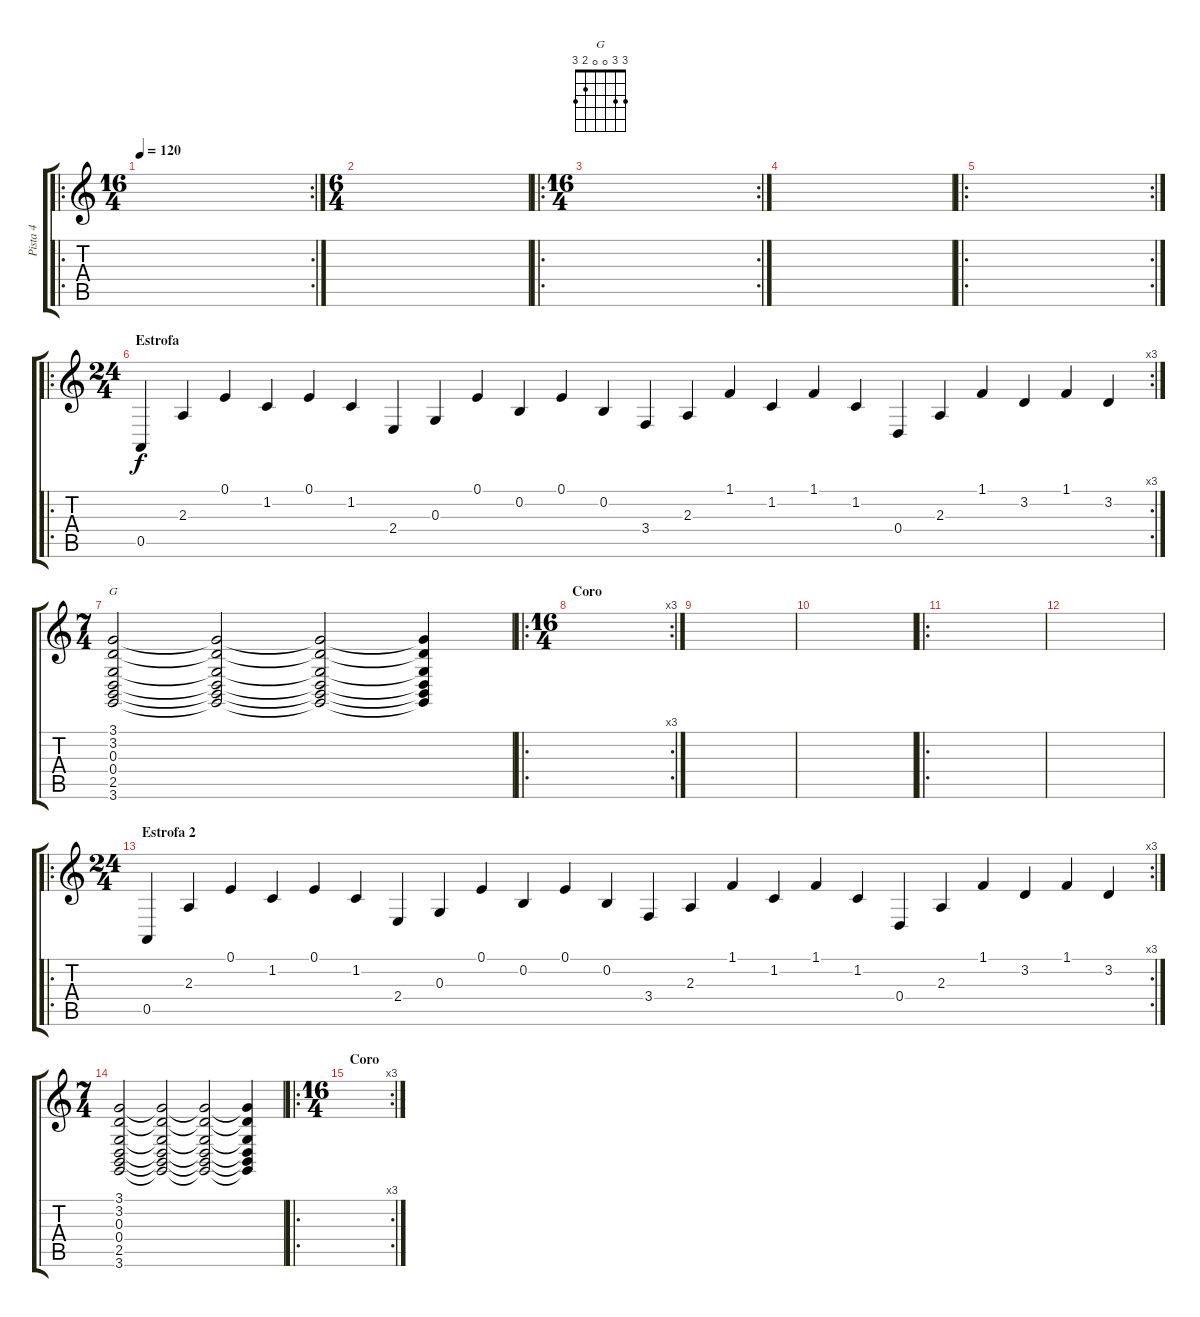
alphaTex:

\track ("Pista 4" "Pista 4") {instrument acousticgrandpiano}
\staff {score tabs}
\tuning (E4 B3 G3 D3 A2 E2) {hide}
\chord ("G" 3 3 0 0 2 3) {barre 0}
\ro
\rc 2
\ts (16 4)
\tempo 120
\clef g2
\ks c
|
\ts (6 4)
|
\ro
\rc 2
\ts (16 4)
|
|
\ro
\rc 2
|
\ro
\rc 3
\ts (24 4)
\section ("" "Estrofa")
0.5.4 2.3.4 0.1.4 1.2.4 0.1.4 1.2.4 2.4.4 0.3.4 0.1.4 0.2.4 0.1.4 0.2.4 3.4.4 2.3.4 1.1.4 1.2.4 1.1.4 1.2.4 0.4.4 2.3.4 1.1.4 3.2.4 1.1.4 3.2.4 |
\ts (7 4)
(3.1 3.2 0.3 0.4 2.5 3.6).2{ch "G"} (3.1{t} 3.2{t} 0.3{t} 0.4{t} 2.5{t} 3.6{t}).2 (3.1{t} 3.2{t} 0.3{t} 0.4{t} 2.5{t} 3.6{t}).2 (3.1{t} 3.2{t} 0.3{t} 0.4{t} 2.5{t} 3.6{t}).4 |
\ro
\rc 3
\ts (16 4)
\section ("" "Coro")
|
|
|
\ro
|
|
\ro
\rc 3
\ts (24 4)
\section ("" "Estrofa 2")
0.5.4 2.3.4 0.1.4 1.2.4 0.1.4 1.2.4 2.4.4 0.3.4 0.1.4 0.2.4 0.1.4 0.2.4 3.4.4 2.3.4 1.1.4 1.2.4 1.1.4 1.2.4 0.4.4 2.3.4 1.1.4 3.2.4 1.1.4 3.2.4 |
\ts (7 4)
(3.1 3.2 0.3 0.4 2.5 3.6).2 (3.1{t} 3.2{t} 0.3{t} 0.4{t} 2.5{t} 3.6{t}).2 (3.1{t} 3.2{t} 0.3{t} 0.4{t} 2.5{t} 3.6{t}).2 (3.1{t} 3.2{t} 0.3{t} 0.4{t} 2.5{t} 3.6{t}).4 |
\ro
\rc 3
\ts (16 4)
\section ("" "Coro")
